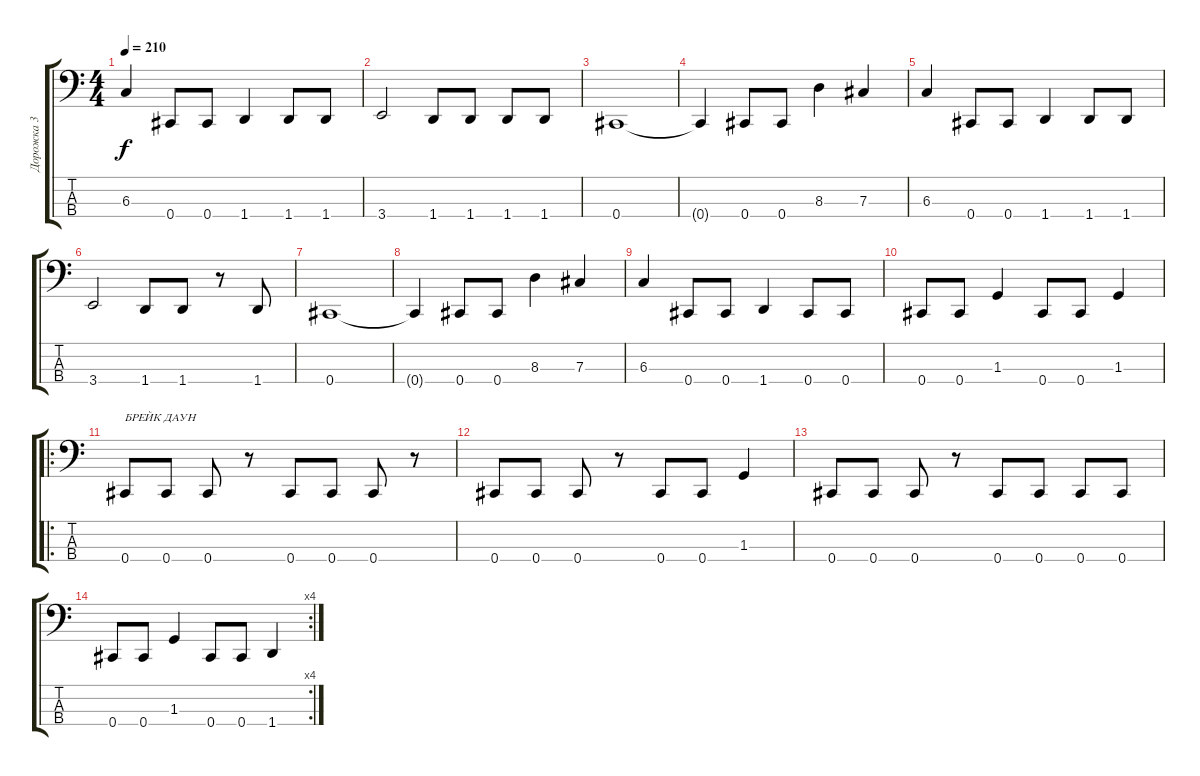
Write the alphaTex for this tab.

\track ("Дорожка 3" "Дорожка 3") {instrument electricbassfinger}
\staff {score tabs}
\tuning (E2 B1 Gb1 Db1) {hide}
\ts (4 4)
\tempo 210
\clef f4
\ks c
6.3.4{dy f} 0.4.8 0.4.8 1.4.4 1.4.8 1.4.8 |
3.4.2 1.4.8 1.4.8 1.4.8 1.4.8 |
0.4.1 |
0.4{t}.4 0.4.8 0.4.8 8.3.4 7.3.4 |
6.3.4 0.4.8 0.4.8 1.4.4 1.4.8 1.4.8 |
3.4.2 1.4.8 1.4.8 r.8 1.4.8 |
0.4.1 |
0.4{t}.4 0.4.8 0.4.8 8.3.4 7.3.4 |
6.3.4 0.4.8 0.4.8 1.4.4 0.4.8 0.4.8 |
0.4.8 0.4.8 1.3.4 0.4.8 0.4.8 1.3.4 |
\ro
0.4.8{txt "БРЕЙК ДАУН"} 0.4.8 0.4.8 r.8 0.4.8 0.4.8 0.4.8 r.8 |
0.4.8 0.4.8 0.4.8 r.8 0.4.8 0.4.8 1.3.4 |
0.4.8 0.4.8 0.4.8 r.8 0.4.8 0.4.8 0.4.8 0.4.8 |
\rc 4
0.4.8 0.4.8 1.3.4 0.4.8 0.4.8 1.4.4
